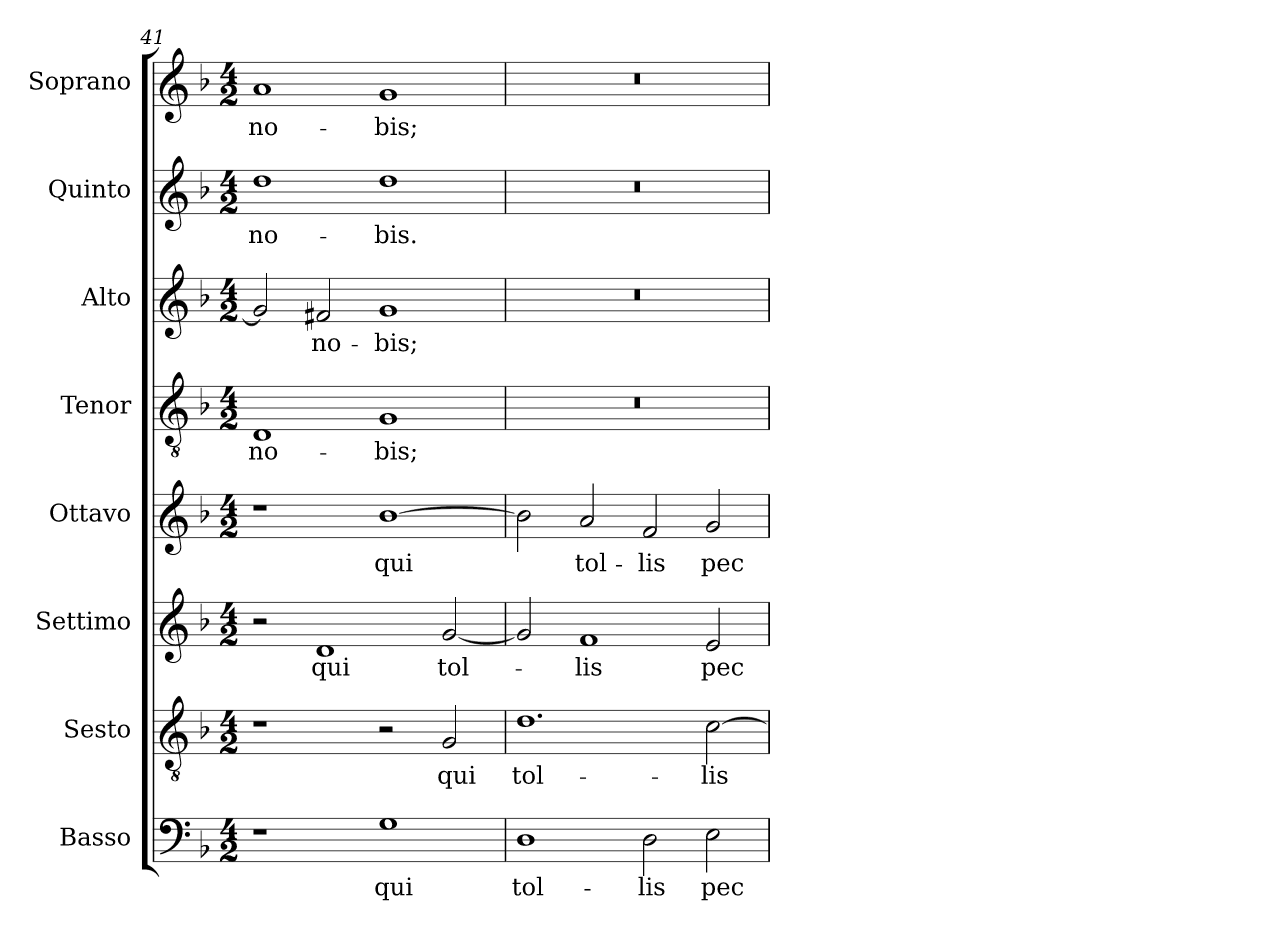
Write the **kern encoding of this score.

**kern	**text	**kern	**text	**kern	**text	**kern	**text	**kern	**text	**kern	**text	**kern	**text	**kern	**text
*part8	*part8	*part7	*part7	*part6	*part6	*part5	*part5	*part4	*part4	*part3	*part3	*part2	*part2	*part1	*part1
*staff8	*staff8	*staff7	*staff7	*staff6	*staff6	*staff5	*staff5	*staff4	*staff4	*staff3	*staff3	*staff2	*staff2	*staff1	*staff1
*I"Basso	*	*I"Sesto	*	*I"Settimo	*	*I"Ottavo	*	*I"Tenor	*	*I"Alto	*	*I"Quinto	*	*I"Soprano	*
*I'B.	*	*I'Ss.	*	*I'St.	*	*I'Ot.	*	*I'T.	*	*I'A.	*	*I'Q.	*	*I'S.	*
!!LO:PB:g=z
*clefF4	*	*clefGv2	*	*clefG2	*	*clefG2	*	*clefGv2	*	*clefG2	*	*clefG2	*	*clefG2	*
*	*	*ITrd7c12	*	*	*	*	*	*ITrd7c12	*	*	*	*	*	*	*
*k[b-]	*	*k[b-]	*	*k[b-]	*	*k[b-]	*	*k[b-]	*	*k[b-]	*	*k[b-]	*	*k[b-]	*
*F:	*	*F:	*	*F:	*	*F:	*	*F:	*	*F:	*	*F:	*	*F:	*
*M4/2	*	*M4/2	*	*M4/2	*	*M4/2	*	*M4/2	*	*M4/2	*	*M4/2	*	*M4/2	*
=41	=41	=41	=41	=41	=41	=41	=41	=41	=41	=41	=41	=41	=41	=41	=41
!	!	!	!	!	!	!	!	!	!LO:LY:b:color=#000000	!	!	!	!	!	!
!	!	!	!	!	!	!	!	!	!	!	!	!	!LO:LY:b:color=#000000	!	!
!	!	!	!	!	!	!	!	!	!	!	!	!	!	!	!LO:LY:b:color=#000000
1r	.	1r	.	2r	.	1r	.	1DDi	no-	2gi/]	.	1ddi	no-	1ai	no-
!	!	!	!	!	!LO:LY:b:color=#000000	!	!	!	!	!	!	!	!	!	!
!	!	!	!	!	!	!	!	!	!	!	!LO:LY:b:color=#000000	!	!	!	!
.	.	.	.	1di	qui	.	.	.	.	2f#Xi/	no-	.	.	.	.
!	!LO:LY:b:color=#000000	!	!	!	!	!	!	!	!	!	!	!	!	!	!
!	!	!	!	!	!	!	!LO:LY:b:color=#000000	!	!	!	!	!	!	!	!
!	!	!	!	!	!	!	!	!	!LO:LY:b:color=#000000	!	!	!	!	!	!
!	!	!	!	!	!	!	!	!	!	!	!LO:LY:b:color=#000000	!	!	!	!
!	!	!	!	!	!	!	!	!	!	!	!	!	!LO:LY:b:color=#000000	!	!
!	!	!	!	!	!	!	!	!	!	!	!	!	!	!	!LO:LY:b:color=#000000
1Gi	qui	2r	.	.	.	[1b-i	qui	1GGi	-bis;	1gi	-bis;	1ddi	-bis.	1gi	-bis;
!	!	!	!LO:LY:b:color=#000000	!	!	!	!	!	!	!	!	!	!	!	!
!	!	!	!	!	!LO:LY:b:color=#000000	!	!	!	!	!	!	!	!	!	!
.	.	2GGi/	qui	[2gi/	tol-	.	.	.	.	.	.	.	.	.	.
=42	=42	=42	=42	=42	=42	=42	=42	=42	=42	=42	=42	=42	=42	=42	=42
!	!LO:LY:b:color=#000000	!	!	!	!	!	!	!	!	!	!	!	!	!	!
!	!	!	!LO:LY:b:color=#000000	!	!	!	!	!LO:N:vis=1	!	!LO:N:vis=1	!	!LO:N:vis=1	!	!LO:N:vis=1	!
1Di	tol-	1.Di	tol-	2gi/]	.	2b-i\]	.	0r	.	0r	.	0r	.	0r	.
!	!	!	!	!	!LO:LY:b:color=#000000	!	!	!	!	!	!	!	!	!	!
!	!	!	!	!	!	!	!LO:LY:b:color=#000000	!	!	!	!	!	!	!	!
.	.	.	.	1fi	-lis	2ai/	tol-	.	.	.	.	.	.	.	.
!	!LO:LY:b:color=#000000	!	!	!	!	!	!	!	!	!	!	!	!	!	!
!	!	!	!	!	!	!	!LO:LY:b:color=#000000	!	!	!	!	!	!	!	!
2Di\	-lis	.	.	.	.	2fi/	-lis	.	.	.	.	.	.	.	.
!	!LO:LY:b:color=#000000	!	!	!	!	!	!	!	!	!	!	!	!	!	!
!	!	!	!LO:LY:b:color=#000000	!	!	!	!	!	!	!	!	!	!	!	!
!	!	!	!	!	!LO:LY:b:color=#000000	!	!	!	!	!	!	!	!	!	!
!	!	!	!	!	!	!	!LO:LY:b:color=#000000	!	!	!	!	!	!	!	!
2Ei\	pec-	[2Ci\	-lis	2ei/	pec-	2gi/	pec-	.	.	.	.	.	.	.	.
=	=	=	=	=	=	=	=	=	=	=	=	=	=	=	=
*-	*-	*-	*-	*-	*-	*-	*-	*-	*-	*-	*-	*-	*-	*-	*-
